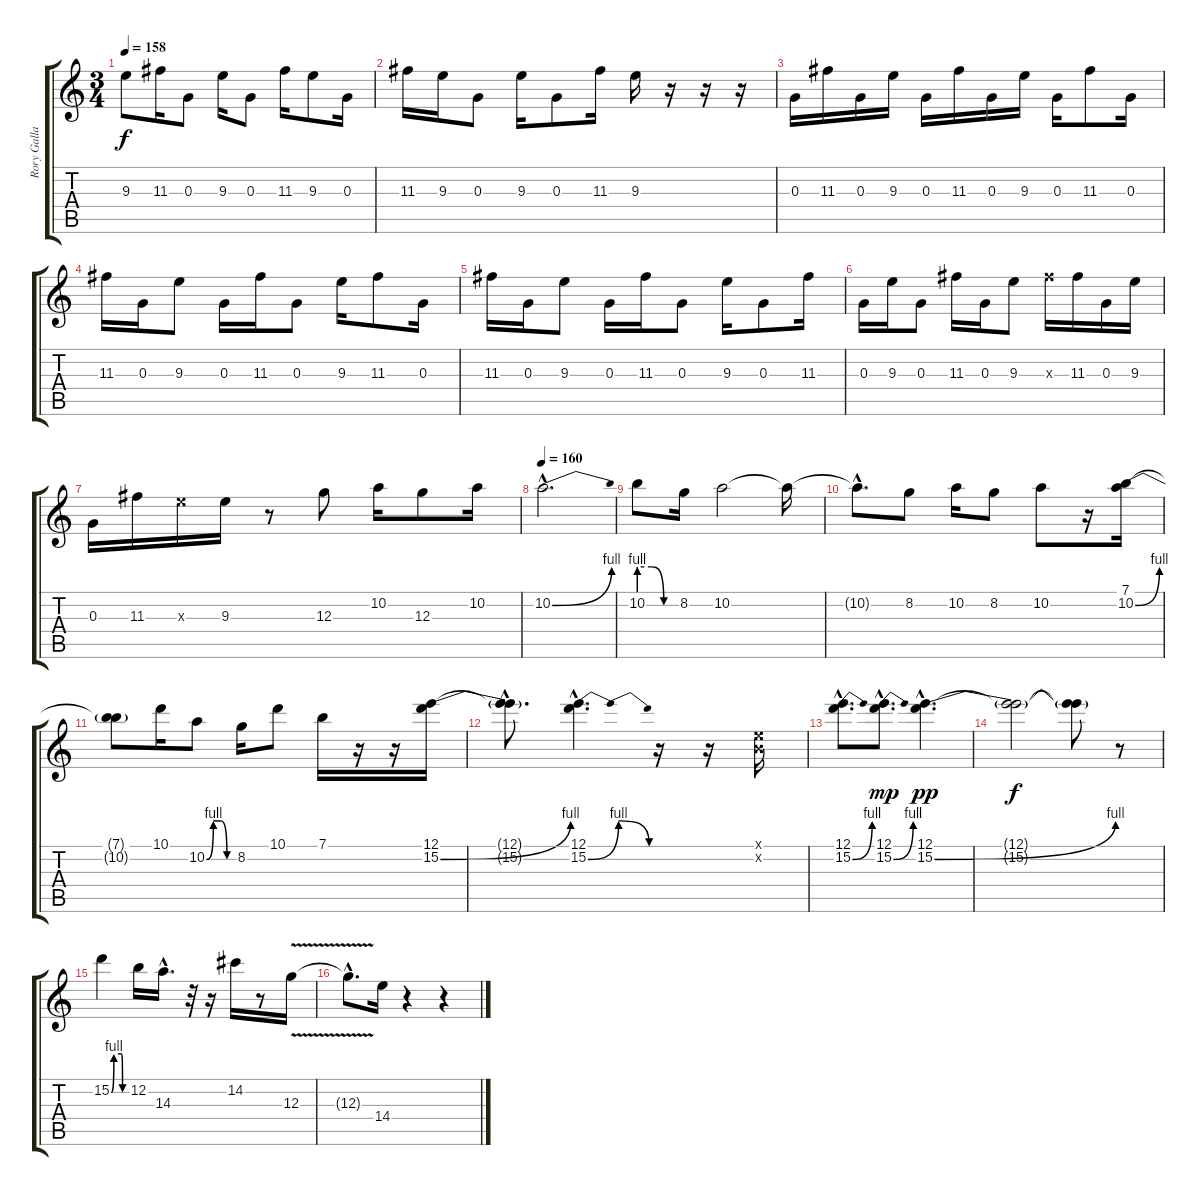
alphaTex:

\track ("Rory Gallagher" "Rory Galla") {instrument overdrivenguitar}
\staff {score tabs}
\tuning (E4 B3 G3 D3 A2 E2) {hide}
\ts (3 4)
\tempo 158
\clef g2
\ks c
9.3.8{dy f} 11.3.16 0.3.8 9.3.16 0.3.8 11.3.16 9.3.8 0.3.16 |
11.3.16 9.3.16 0.3.8 9.3.16 0.3.8 11.3.16 9.3.16 r.16 r.16 r.16 |
0.3.16 11.3.16 0.3.16 9.3.16 0.3.16 11.3.16 0.3.16 9.3.16 0.3.16 11.3.8 0.3.16 |
11.3.16 0.3.16 9.3.8 0.3.16 11.3.16 0.3.8 9.3.16 11.3.8 0.3.16 |
11.3.16 0.3.16 9.3.8 0.3.16 11.3.16 0.3.8 9.3.16 0.3.8 11.3.16 |
0.3.16 9.3.16 0.3.8 11.3.16 0.3.16 9.3.8 11.3{x}.16 11.3.16 0.3.16 9.3.16 |
0.3.16 11.3.16 9.3{x}.16 9.3.16 r.8 12.3.8 10.2.16 12.3.8 10.2.16 |
\tempo 160
10.2{be (bend 0 0 60 4) hac}.2{d instrument guitarharmonics} |
10.2{be (custom 0 4 20 4 40 0 60 0)}.8 8.2.16 10.2.2 10.2{t}.16 |
10.2{hac t}.8{d} 8.2.8{instrument overdrivenguitar} 10.2.16 8.2.8 10.2.8 r.16 (7.1 10.2{be (bend 0 0 60 4)}).16 |
(7.1{t} 10.2{t}).8 10.1.16 10.2{be (custom 0 0 15 4 30 4 45 0 60 0)}.8 8.2.16 10.1.8 7.1.16 r.16 r.16 (12.1 15.2{be (bend 0 0 60 4)}).16 |
(12.1{hac t} 15.2{hac t}).8{d} (12.1{hac} 15.2{be (bendrelease 0 0 30 4 48 4 60 0) hac}).4{d} r.16 r.16 (0.1{x} 0.2{x}).16 |
(12.1{hac} 15.2{be (bend 0 0 60 4) hac}).8{d} (12.1{hac} 15.2{be (bend 0 0 60 4) hac}).8{d dy mp} (12.1{hac} 15.2{be (bend 0 0 60 4) hac}).4{d dy pp} |
(12.1{t} 15.2{t}).2{dy f} (12.1{t} 15.2{t}).8 r.8 |
15.2{be (custom 0 0 10 4 40 4 44 0 60 0)}.4 12.2.16 14.3{hac}.16{d} r.32 r.16 14.2.16 r.8 12.3{v}.16 |
12.3{hac t}.8{d} 14.4.16 r.4 r.4
